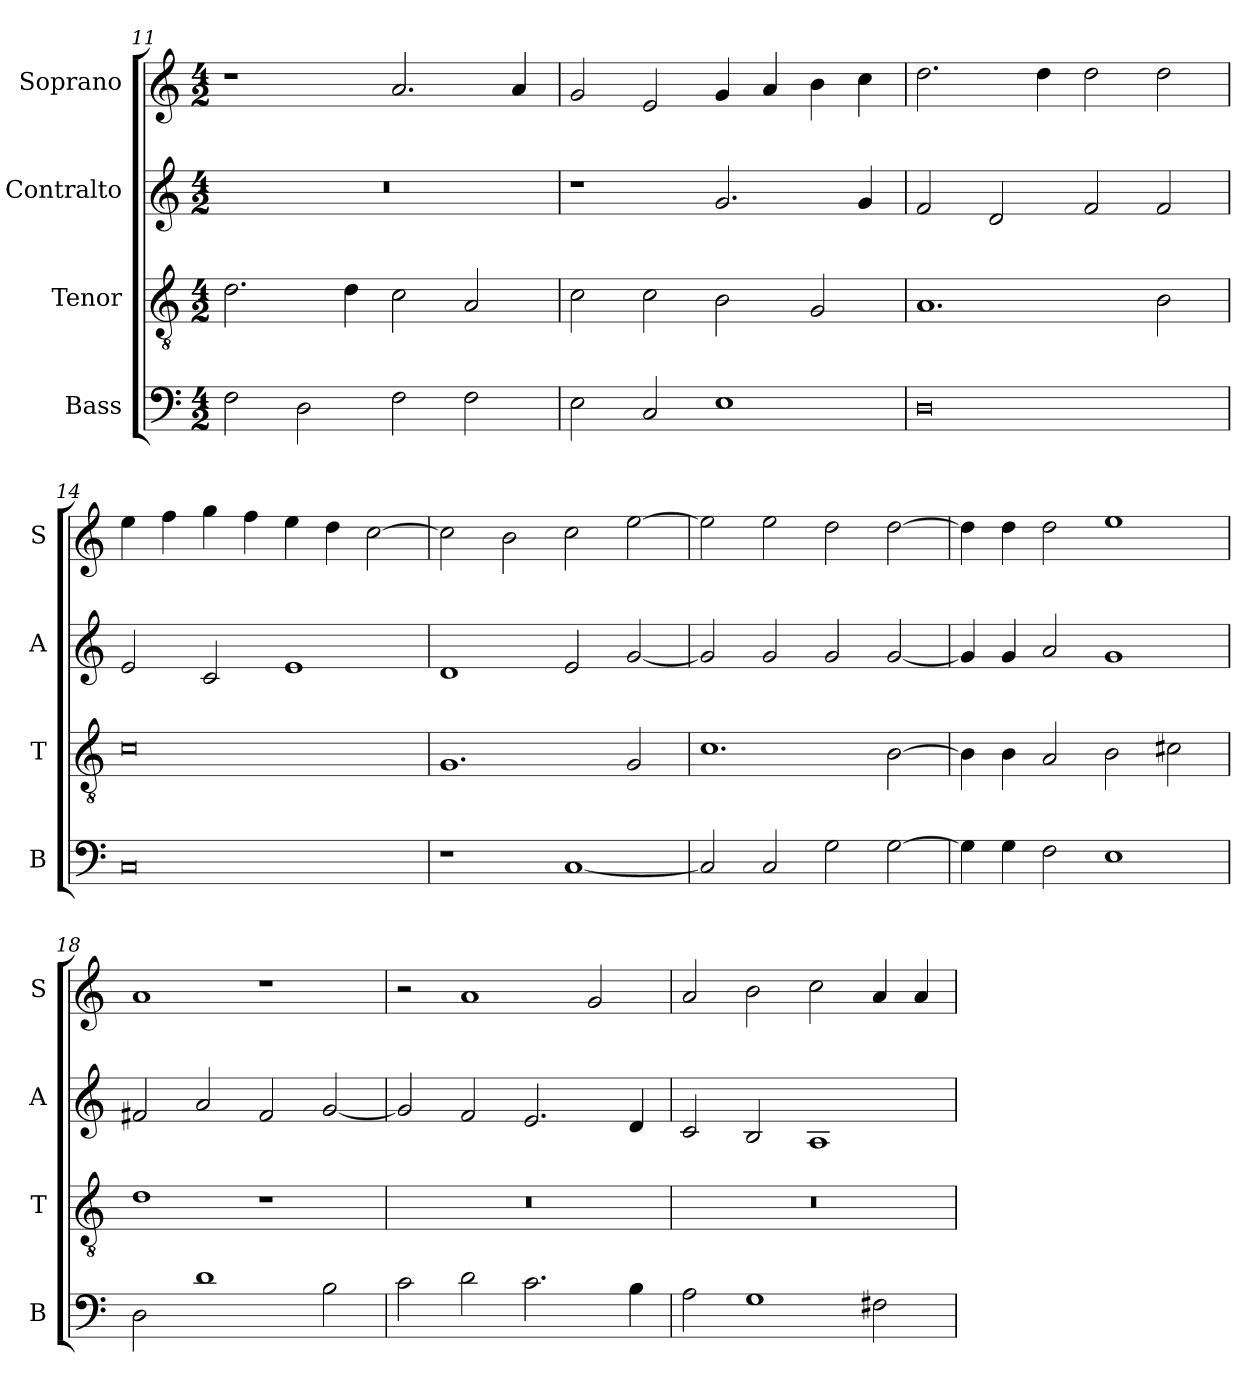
**kern	**kern	**kern	**kern
*part4	*part3	*part2	*part1
*staff4	*staff3	*staff2	*staff1
*I"Bass	*I"Tenor	*I"Contralto	*I"Soprano
*I'B	*I'T	*I'A	*I'S
*clefF4	*clefGv2	*clefG2	*clefG2
*k[]	*k[]	*k[]	*k[]
*G:mix	*G:mix	*G:mix	*G:mix
*M4/2	*M4/2	*M4/2	*M4/2
=11	=11	=11	=11
2F	2.d	0r	1r
2D	.	.	.
.	4d	.	.
2F	2c	.	2.a
2F	2A	.	.
.	.	.	4a
=12	=12	=12	=12
2E	2c	1r	2g
2C	2c	.	2e
1E	2B	2.g	4g
.	.	.	4a
.	2G	.	4b
.	.	4g	4cc
=13	=13	=13	=13
0D	1.A	2f	2.dd
.	.	2d	.
.	.	.	4dd
.	.	2f	2dd
.	2B	2f	2dd
=14	=14	=14	=14
0C	0c	2e	4ee
.	.	.	4ff
.	.	2c	4gg
.	.	.	4ff
.	.	1e	4ee
.	.	.	4dd
.	.	.	[2cc
=15	=15	=15	=15
1r	1.G	1d	2cc]
.	.	.	2b
[1C	.	2e	2cc
.	2G	[2g	[2ee
=16	=16	=16	=16
2C]	1.c	2g]	2ee]
2C	.	2g	2ee
2G	.	2g	2dd
[2G	[2B	[2g	[2dd
=17	=17	=17	=17
4G]	4B]	4g]	4dd]
4G	4B	4g	4dd
2F	2A	2a	2dd
1E	2B	1g	1ee
.	2c#X	.	.
=18	=18	=18	=18
2D	1d	2f#X	1a
1d	.	2a	.
.	1r	2f#	1r
2B	.	[2g	.
=19	=19	=19	=19
2c	0r	2g]	2r
2d	.	2f	1a
2.c	.	2.e	.
.	.	.	2g
4B	.	4d	.
=20	=20	=20	=20
2A	0r	2c	2a
1G	.	2B	2b
.	.	1A	2cc
2F#X	.	.	4a
.	.	.	4a
=	=	=	=
*-	*-	*-	*-
